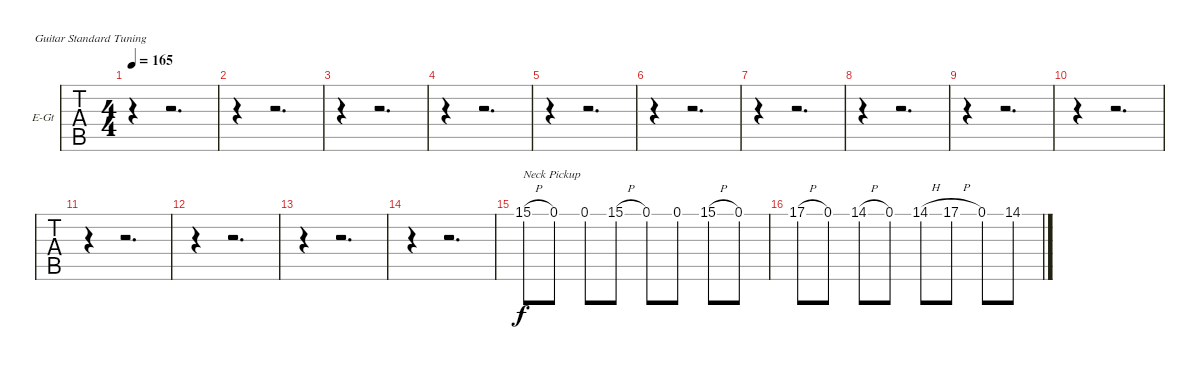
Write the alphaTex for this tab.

\bracketExtendMode groupsimilarinstruments
\firstSystemTrackNameOrientation horizontal
\otherSystemsTrackNameOrientation horizontal
\track ("Guitar 1 (Solo)" "E-Gt") {instrument distortionguitar}
\staff {tabs}
\tuning (E4 B3 G3 D3 A2 E2)
\ts (4 4)
\tempo 165
\clef g2
\ks c
r.4{dy f} r.2{d} |
r.4 r.2{d} |
r.4 r.2{d} |
r.4 r.2{d} |
r.4 r.2{d} |
r.4 r.2{d} |
r.4 r.2{d} |
r.4 r.2{d} |
r.4 r.2{d} |
r.4 r.2{d} |
r.4 r.2{d} |
r.4 r.2{d} |
r.4 r.2{d} |
r.4 r.2{d} |
15.1{h}.8{txt "Neck Pickup"} 0.1.8 0.1.8 15.1{h}.8 0.1.8 0.1.8 15.1{h}.8 0.1.8 |
17.1{h}.8 0.1.8 14.1{h}.8 0.1.8 14.1{h}.8 17.1{h}.8 0.1.8 14.1.8
